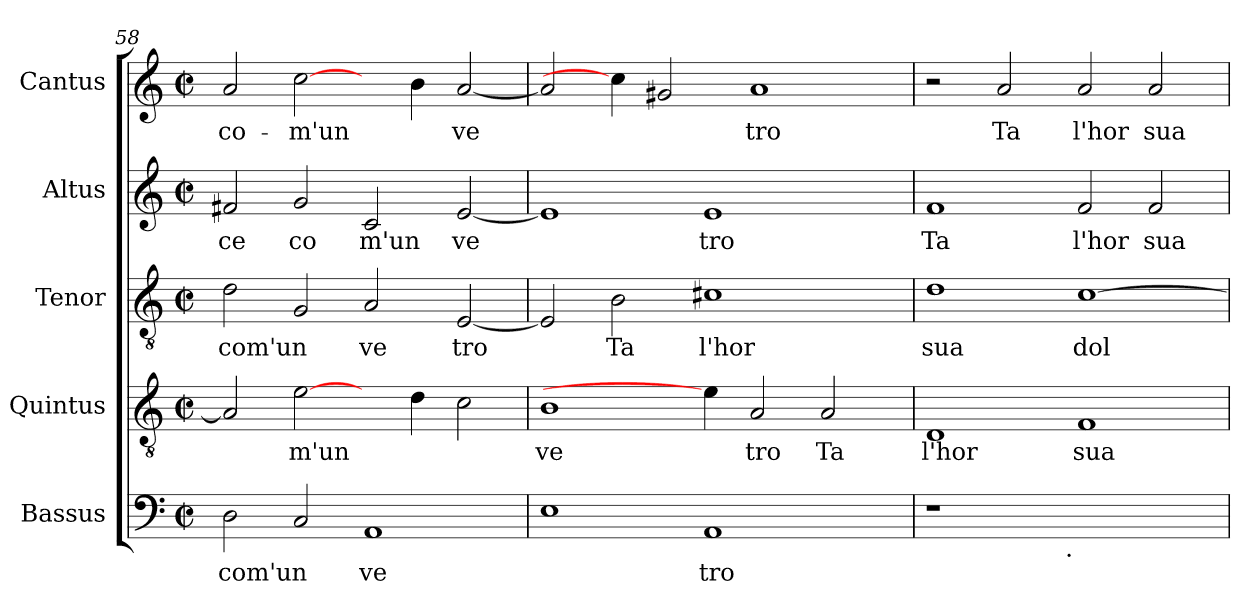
**kern	**text	**kern	**text	**kern	**text	**kern	**text	**kern	**text
*part5	*part5	*part4	*part4	*part3	*part3	*part2	*part2	*part1	*part1
*staff5	*staff5	*staff4	*staff4	*staff3	*staff3	*staff2	*staff2	*staff1	*staff1
*I"Bassus	*	*I"Quintus	*	*I"Tenor	*	*I"Altus	*	*I"Cantus	*
*clefF4	*	*clefGv2	*	*clefGv2	*	*clefG2	*	*clefG2	*
*k[]	*	*k[]	*	*k[]	*	*k[]	*	*k[]	*
*C:	*	*C:	*	*C:	*	*C:	*	*C:	*
*M2/2	*	*M2/2	*	*M2/2	*	*M2/2	*	*M2/2	*
*met(c|)	*	*met(c|)	*	*met(c|)	*	*met(c|)	*	*met(c|)	*
=58	=58	=58	=58	=58	=58	=58	=58	=58	=58
!	!LO:LY:b:cj	!	!LO:LY:b:cj	!	!LO:LY:b:cj	!	!LO:LY:b:cj	!	!LO:LY:b:cj
2D\	com'un	2A/]	.	2d\	com'un	2f#X/	ce	2a/	co-
!	!LO:LY:b:cj	!	!LO:LY:b:cj	!	!LO:LY:b:cj	!	!LO:LY:b:cj	!	!LO:LY:b:cj
2C/	.	[2e\	m'un	2G/	.	2g/	co	[2cc\	-m'un
!	!LO:LY:b:cj	!	!	!	!LO:LY:b:cj	!	!LO:LY:b:cj	!	!
1AA	ve-	4ryy	.	2A/	ve	2c/	m'un	4ryy	.
!	!	!	!LO:LY:b:cj	!	!	!	!	!	!LO:LY:b:cj
.	.	4d\	.	.	.	.	.	4b\	.
!	!	!	!LO:LY:b:cj	!	!LO:LY:b:cj	!	!LO:LY:b:cj	!	!LO:LY:b:cj
.	.	2c\	.	[<2E/	tro	[<2e/	ve	[<2a/	ve-
=59	=59	=59	=59	=59	=59	=59	=59	=59	=59
!	!LO:LY:b:cj	!	!LO:LY:b:cj	!	!LO:LY:b:cj	!	!LO:LY:b:cj	!	!LO:LY:b:cj
1E	--	1B	ve	2E/]	.	1e]	.	2a/]	--
!	!	!	!	!	!LO:LY:b:cj	!	!	!	!
.	.	.	.	2B\	Ta	.	.	4cc\]	.
!	!	!	!	!	!	!	!	!	!LO:LY:b:cj
.	.	.	.	.	.	.	.	2g#/	--
!	!LO:LY:b:cj	!	!	!	!LO:LY:b:cj	!	!LO:LY:b:cj	!	!
1AA	-tro	4e\]	.	1c#X	l'hor	1e	tro	.	.
!	!	!	!LO:LY:b:cj	!	!	!	!	!	!LO:LY:b:cj
.	.	2A/	tro	.	.	.	.	1a	-tro
!	!	!	!LO:LY:b:cj	!	!	!	!	!	!
.	.	2A/	Ta	.	.	.	.	.	.
4ryy	.	.	.	4ryy	.	4ryy	.	.	.
!!LO:LB:g=z
=60	=60	=60	=60	=60	=60	=60	=60	=60	=60
!	!	!	!LO:LY:b:cj	!	!LO:LY:b:cj	!	!LO:LY:b:cj	!	!
*^	*	*	*	*	*	*	*	*	*
1r	2ryy	.	1D	l'hor	1d	sua	1f	Ta	2r	.
!	!	!	!	!	!	!	!	!	!	!LO:LY:b:cj
.	4...ryy	.	.	.	.	.	.	.	2a/	Ta
!	!LO:TX:b:t=.	!	!	!	!	!	!	!	!	!
.	1ryy	.	.	.	.	.	.	.	.	.
!	!	!	!	!LO:LY:b:cj	!	!LO:LY:b:cj	!	!LO:LY:b:cj	!	!LO:LY:b:cj
1ryy	.	.	1F	sua	[>1c	dol	2f/	l'hor	2a/	l'hor
!	!	!	!	!	!	!	!	!LO:LY:b:cj	!	!LO:LY:b:cj
.	.	.	.	.	.	.	2f/	sua	2a/	sua
.	32ryy	.	.	.	.	.	.	.	.	.
*v	*v	*	*	*	*	*	*	*	*	*
=	=	=	=	=	=	=	=	=	=
*-	*-	*-	*-	*-	*-	*-	*-	*-	*-
